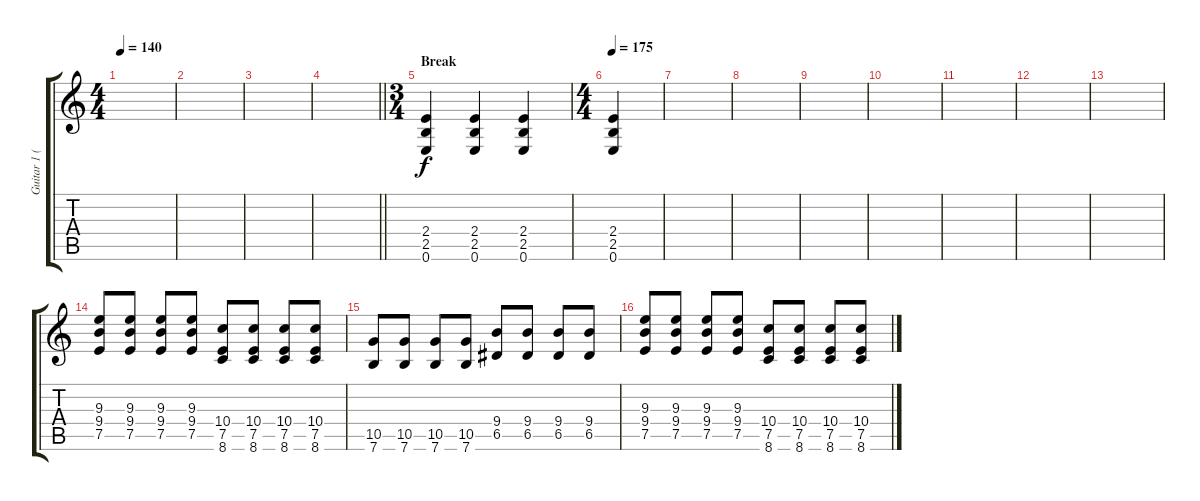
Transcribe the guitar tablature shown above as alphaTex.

\track ("Guitar 1 (Deryck)" "Guitar 1 (") {instrument distortionguitar}
\staff {score tabs}
\tuning (E4 B3 G3 D3 A2 E2) {hide}
\ts (4 4)
\tempo 140
\clef g2
\ks c
|
|
|
\barLineRight lightlight
|
\ts (3 4)
\section ("" "Break")
(2.4 2.5 0.6).4 (2.4 2.5 0.6).4 (2.4 2.5 0.6).4 |
\ts (4 4)
\tempo 175
(2.4 2.5 0.6).4 |
|
|
|
|
|
|
|
(9.3 9.4 7.5).8 (9.3 9.4 7.5).8 (9.3 9.4 7.5).8 (9.3 9.4 7.5).8 (10.4 7.5 8.6).8 (10.4 7.5 8.6).8 (10.4 7.5 8.6).8 (10.4 7.5 8.6).8 |
(10.5 7.6).8 (10.5 7.6).8 (10.5 7.6).8 (10.5 7.6).8 (9.4 6.5).8 (9.4 6.5).8 (9.4 6.5).8 (9.4 6.5).8 |
(9.3 9.4 7.5).8 (9.3 9.4 7.5).8 (9.3 9.4 7.5).8 (9.3 9.4 7.5).8 (10.4 7.5 8.6).8 (10.4 7.5 8.6).8 (10.4 7.5 8.6).8 (10.4 7.5 8.6).8
